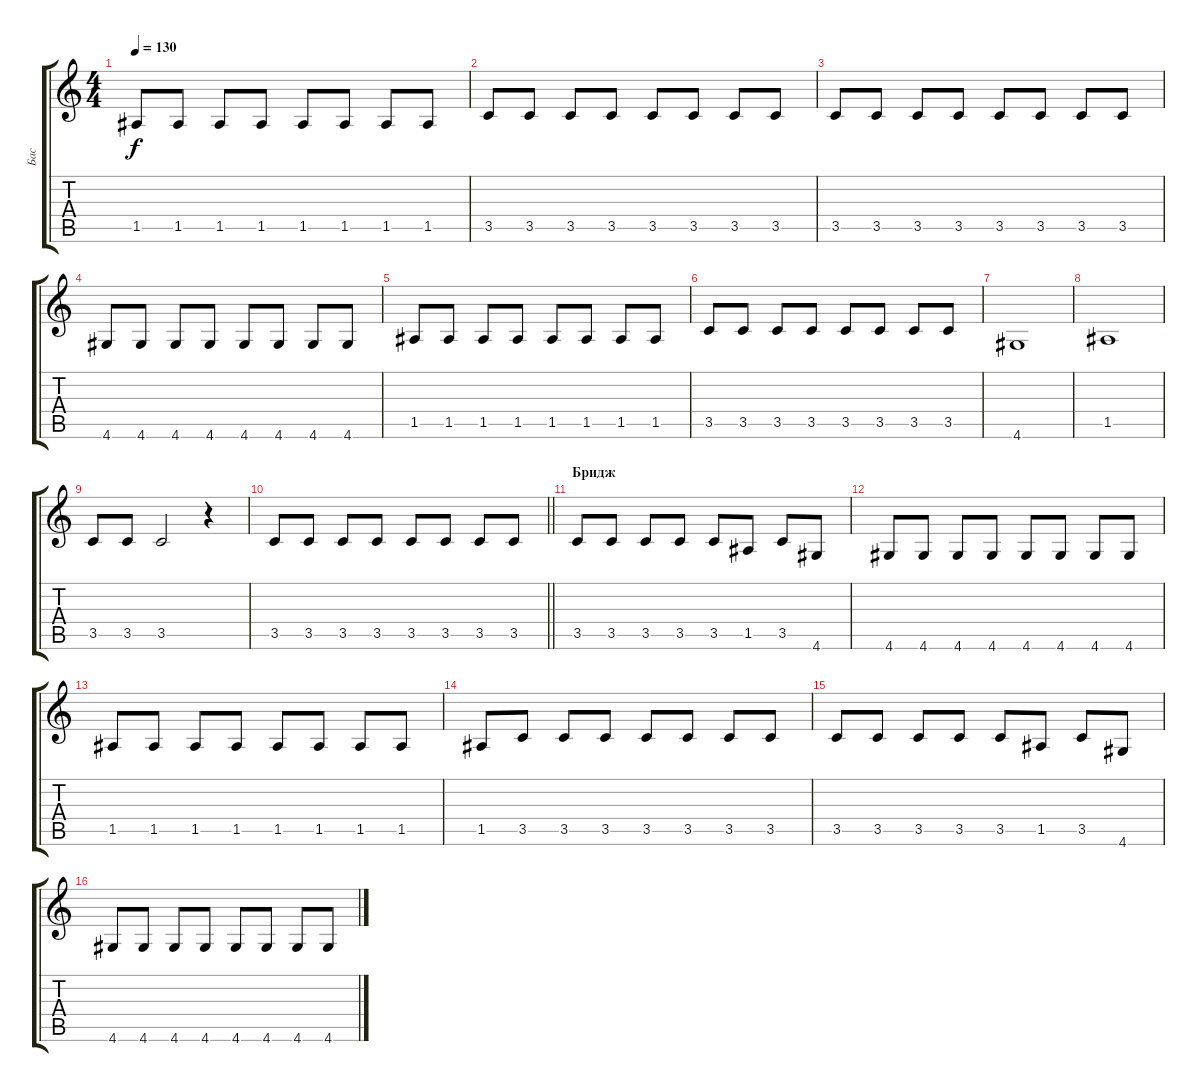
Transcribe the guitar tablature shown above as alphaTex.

\track ("Бас" "Бас") {instrument electricbassfinger}
\staff {score tabs}
\tuning (E4 B3 G3 D3 A2 E2) {hide}
\ts (4 4)
\tempo 130
\clef g2
\ks c
1.5.8{dy f} 1.5.8 1.5.8 1.5.8 1.5.8 1.5.8 1.5.8 1.5.8 |
3.5.8 3.5.8 3.5.8 3.5.8 3.5.8 3.5.8 3.5.8 3.5.8 |
3.5.8 3.5.8 3.5.8 3.5.8 3.5.8 3.5.8 3.5.8 3.5.8 |
4.6.8 4.6.8 4.6.8 4.6.8 4.6.8 4.6.8 4.6.8 4.6.8 |
1.5.8 1.5.8 1.5.8 1.5.8 1.5.8 1.5.8 1.5.8 1.5.8 |
3.5.8 3.5.8 3.5.8 3.5.8 3.5.8 3.5.8 3.5.8 3.5.8 |
4.6.1 |
1.5.1 |
3.5.8 3.5.8 3.5.2 r.4 |
\barLineRight lightlight
3.5.8 3.5.8 3.5.8 3.5.8 3.5.8 3.5.8 3.5.8 3.5.8 |
\section ("" "Бридж")
3.5.8 3.5.8 3.5.8 3.5.8 3.5.8 1.5.8 3.5.8 4.6.8 |
4.6.8 4.6.8 4.6.8 4.6.8 4.6.8 4.6.8 4.6.8 4.6.8 |
1.5.8 1.5.8 1.5.8 1.5.8 1.5.8 1.5.8 1.5.8 1.5.8 |
1.5.8 3.5.8 3.5.8 3.5.8 3.5.8 3.5.8 3.5.8 3.5.8 |
3.5.8 3.5.8 3.5.8 3.5.8 3.5.8 1.5.8 3.5.8 4.6.8 |
4.6.8 4.6.8 4.6.8 4.6.8 4.6.8 4.6.8 4.6.8 4.6.8
